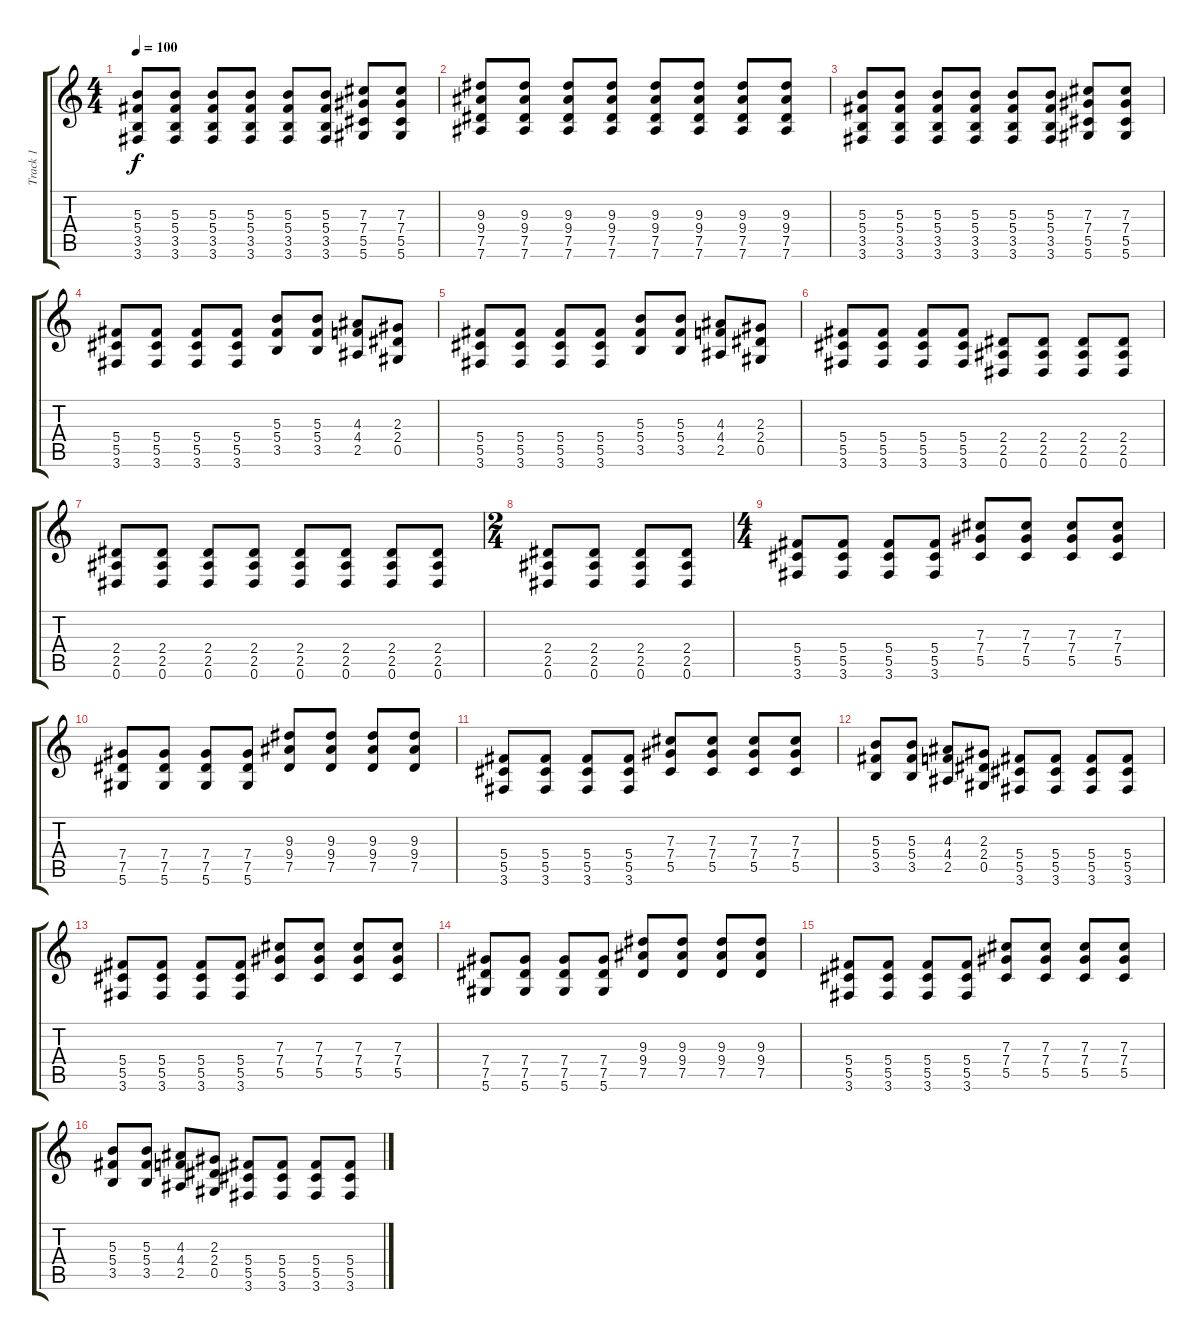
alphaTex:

\track ("Track 1" "Track 1") {instrument overdrivenguitar}
\staff {score tabs}
\tuning (Eb4 Bb3 Gb3 Db3 Ab2 Eb2) {hide}
\ts (4 4)
\tempo 100
\clef g2
\ks c
(5.3 5.4 3.5 3.6).8{dy f instrument overdrivenguitar} (5.3 5.4 3.5 3.6).8 (5.3 5.4 3.5 3.6).8 (5.3 5.4 3.5 3.6).8 (5.3 5.4 3.5 3.6).8 (5.3 5.4 3.5 3.6).8 (7.3 7.4 5.5 5.6).8 (7.3 7.4 5.5 5.6).8 |
(9.3 9.4 7.5 7.6).8 (9.3 9.4 7.5 7.6).8 (9.3 9.4 7.5 7.6).8 (9.3 9.4 7.5 7.6).8 (9.3 9.4 7.5 7.6).8 (9.3 9.4 7.5 7.6).8 (9.3 9.4 7.5 7.6).8 (9.3 9.4 7.5 7.6).8 |
(5.3 5.4 3.5 3.6).8{instrument overdrivenguitar} (5.3 5.4 3.5 3.6).8 (5.3 5.4 3.5 3.6).8 (5.3 5.4 3.5 3.6).8 (5.3 5.4 3.5 3.6).8 (5.3 5.4 3.5 3.6).8 (7.3 7.4 5.5 5.6).8 (7.3 7.4 5.5 5.6).8 |
(5.4 5.5 3.6).8 (5.4 5.5 3.6).8 (5.4 5.5 3.6).8 (5.4 5.5 3.6).8 (5.3 5.4 3.5).8 (5.3 5.4 3.5).8 (4.3 4.4 2.5).8 (2.3 2.4 0.5).8 |
(5.4 5.5 3.6).8 (5.4 5.5 3.6).8 (5.4 5.5 3.6).8 (5.4 5.5 3.6).8 (5.3 5.4 3.5).8 (5.3 5.4 3.5).8 (4.3 4.4 2.5).8 (2.3 2.4 0.5).8 |
(5.4 5.5 3.6).8 (5.4 5.5 3.6).8 (5.4 5.5 3.6).8 (5.4 5.5 3.6).8 (2.4 2.5 0.6).8 (2.4 2.5 0.6).8 (2.4 2.5 0.6).8 (2.4 2.5 0.6).8 |
(2.4 2.5 0.6).8 (2.4 2.5 0.6).8 (2.4 2.5 0.6).8 (2.4 2.5 0.6).8 (2.4 2.5 0.6).8 (2.4 2.5 0.6).8 (2.4 2.5 0.6).8 (2.4 2.5 0.6).8 |
\ts (2 4)
(2.4 2.5 0.6).8 (2.4 2.5 0.6).8 (2.4 2.5 0.6).8 (2.4 2.5 0.6).8 |
\ts (4 4)
(5.4 5.5 3.6).8 (5.4 5.5 3.6).8 (5.4 5.5 3.6).8 (5.4 5.5 3.6).8 (7.3 7.4 5.5).8 (7.3 7.4 5.5).8 (7.3 7.4 5.5).8 (7.3 7.4 5.5).8 |
(7.4 7.5 5.6).8 (7.4 7.5 5.6).8 (7.4 7.5 5.6).8 (7.4 7.5 5.6).8 (9.3 9.4 7.5).8 (9.3 9.4 7.5).8 (9.3 9.4 7.5).8 (9.3 9.4 7.5).8 |
(5.4 5.5 3.6).8 (5.4 5.5 3.6).8 (5.4 5.5 3.6).8 (5.4 5.5 3.6).8 (7.3 7.4 5.5).8 (7.3 7.4 5.5).8 (7.3 7.4 5.5).8 (7.3 7.4 5.5).8 |
(5.3 5.4 3.5).8 (5.3 5.4 3.5).8 (4.3 4.4 2.5).8 (2.3 2.4 0.5).8 (5.4 5.5 3.6).8 (5.4 5.5 3.6).8 (5.4 5.5 3.6).8 (5.4 5.5 3.6).8 |
(5.4 5.5 3.6).8 (5.4 5.5 3.6).8 (5.4 5.5 3.6).8 (5.4 5.5 3.6).8 (7.3 7.4 5.5).8 (7.3 7.4 5.5).8 (7.3 7.4 5.5).8 (7.3 7.4 5.5).8 |
(7.4 7.5 5.6).8 (7.4 7.5 5.6).8 (7.4 7.5 5.6).8 (7.4 7.5 5.6).8 (9.3 9.4 7.5).8 (9.3 9.4 7.5).8 (9.3 9.4 7.5).8 (9.3 9.4 7.5).8 |
(5.4 5.5 3.6).8 (5.4 5.5 3.6).8 (5.4 5.5 3.6).8 (5.4 5.5 3.6).8 (7.3 7.4 5.5).8 (7.3 7.4 5.5).8 (7.3 7.4 5.5).8 (7.3 7.4 5.5).8 |
(5.3 5.4 3.5).8 (5.3 5.4 3.5).8 (4.3 4.4 2.5).8 (2.3 2.4 0.5).8 (5.4 5.5 3.6).8 (5.4 5.5 3.6).8 (5.4 5.5 3.6).8 (5.4 5.5 3.6).8
